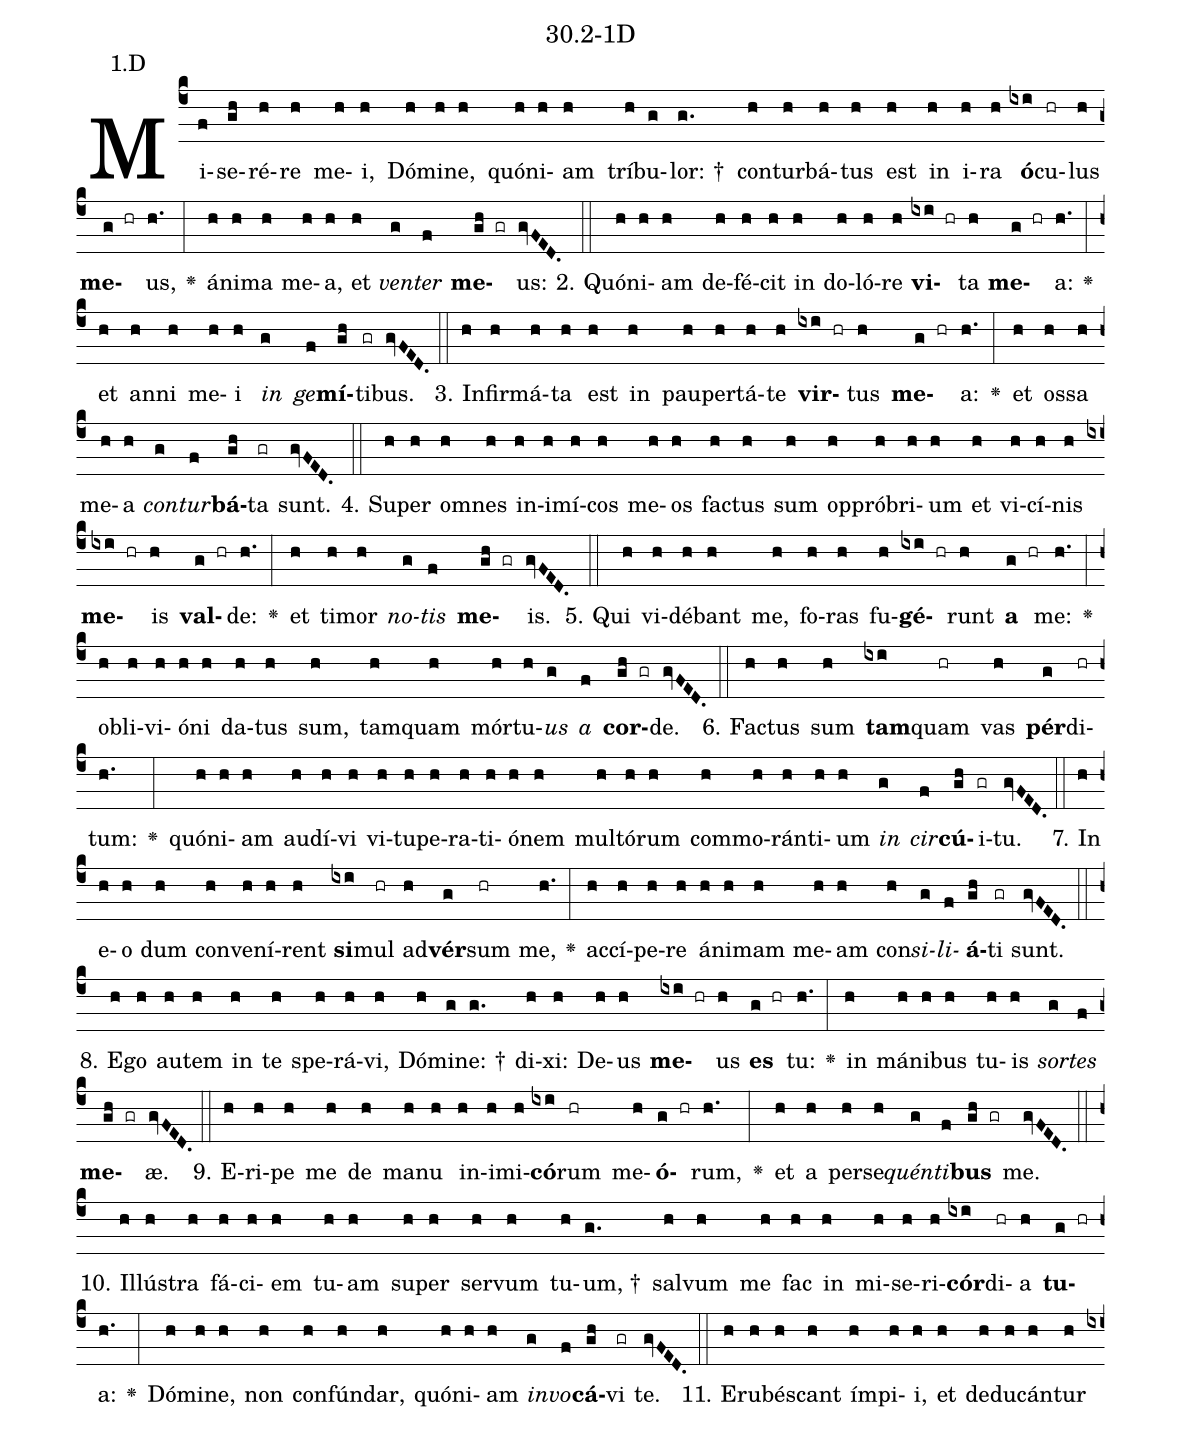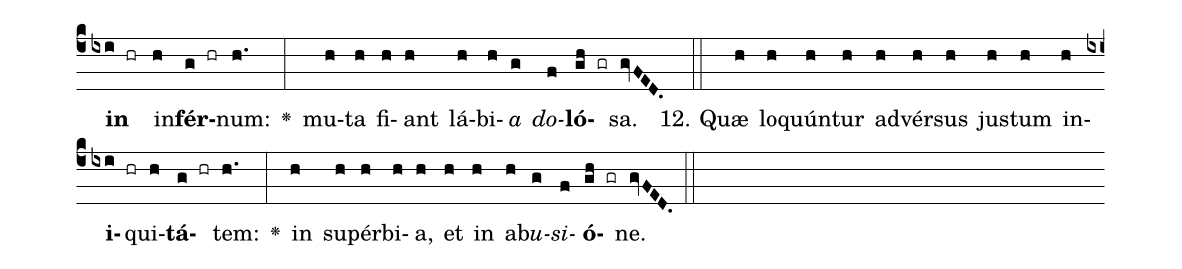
name: 30.2-1D;
annotation: 1.D;
%%
(c4)Mi(f)se(gh)ré(h)re(h) me(h)i,(h) Dó(h)mi(h)ne,(h) quón(h)i(h)am(h) trí(h)bu(g)lor: †(g.) con(h)tur(h)bá(h)tus(h) est(h) in(h) i(h)ra(h) <b>ó</b>(ixi)cu(hr)lus(h) <b>me</b>(g hr)us,(h.) <v>\greheightstar</v>(:) á(h)ni(h)ma(h) me(h)a,(h) et(h) <i>ven</i>(g)<i>ter</i>(f) <b>me</b>(gh gr)us:(gvFED.) (::)
2. Quón(h)i(h)am(h) de(h)fé(h)cit(h) in(h) do(h)ló(h)re(h) <b>vi</b>(ixi hr)ta(h) <b>me</b>(g hr)a:(h.) <v>\greheightstar</v>(:) et(h) an(h)ni(h) me(h)i(h) <i>in</i>(g) <i>ge</i>(f)<b>mí</b>(gh)ti(gr)bus.(gvFED.) (::)
3. In(h)fir(h)má(h)ta(h) est(h) in(h) pau(h)per(h)tá(h)te(h) <b>vir</b>(ixi hr)tus(h) <b>me</b>(g hr)a:(h.) <v>\greheightstar</v>(:) et(h) os(h)sa(h) me(h)a(h) <i>con</i>(g)<i>tur</i>(f)<b>bá</b>(gh)ta(gr) sunt.(gvFED.) (::)
4. Su(h)per(h) om(h)nes(h) in(h)i(h)mí(h)cos(h) me(h)os(h) fac(h)tus(h) sum(h) op(h)pró(h)bri(h)um(h) et(h) vi(h)cí(h)nis(h) <b>me</b>(ixi hr)is(h) <b>val</b>(g hr)de:(h.) <v>\greheightstar</v>(:) et(h) ti(h)mor(h) <i>no</i>(g)<i>tis</i>(f) <b>me</b>(gh gr)is.(gvFED.) (::)
5. Qui(h) vi(h)dé(h)bant(h) me,(h) fo(h)ras(h) fu(h)<b>gé</b>(ixi hr)runt(h) <b>a</b>(g hr) me:(h.) <v>\greheightstar</v>(:) ob(h)li(h)vi(h)ó(h)ni(h) da(h)tus(h) sum,(h) tam(h)quam(h) mór(h)tu(h)<i>us</i>(g) <i>a</i>(f) <b>cor</b>(gh gr)de.(gvFED.) (::)
6. Fac(h)tus(h) sum(h) <b>tam</b>(ixi)quam(hr) vas(h) <b>pér</b>(g)di(hr)tum:(h.) <v>\greheightstar</v>(:) quón(h)i(h)am(h) au(h)dí(h)vi(h) vi(h)tu(h)pe(h)ra(h)ti(h)ó(h)nem(h) mul(h)tó(h)rum(h) com(h)mo(h)rán(h)ti(h)um(h) <i>in</i>(g) <i>cir</i>(f)<b>cú</b>(gh)i(gr)tu.(gvFED.) (::)
7. In(h) e(h)o(h) dum(h) con(h)ve(h)ní(h)rent(h) <b>si</b>(ixi)mul(hr) ad(h)<b>vér</b>(g)sum(hr) me,(h.) <v>\greheightstar</v>(:) ac(h)cí(h)pe(h)re(h) á(h)ni(h)mam(h) me(h)am(h) con(h)<i>si</i>(g)<i>li</i>(f)<b>á</b>(gh)ti(gr) sunt.(gvFED.) (::)
8. E(h)go(h) au(h)tem(h) in(h) te(h) spe(h)rá(h)vi,(h) Dó(h)mi(g)ne: †(g.) di(h)xi:(h) De(h)us(h) <b>me</b>(ixi hr)us(h) <b>es</b>(g hr) tu:(h.) <v>\greheightstar</v>(:) in(h) má(h)ni(h)bus(h) tu(h)is(h) <i>sor</i>(g)<i>tes</i>(f) <b>me</b>(gh gr)æ.(gvFED.) (::)
9. E(h)ri(h)pe(h) me(h) de(h) ma(h)nu(h) in(h)i(h)mi(h)<b>có</b>(ixi)rum(hr) me(h)<b>ó</b>(g hr)rum,(h.) <v>\greheightstar</v>(:) et(h) a(h) per(h)se(h)<i>quén</i>(g)<i>ti</i>(f)<b>bus</b>(gh gr) me.(gvFED.) (::)
10. Il(h)lús(h)tra(h) fá(h)ci(h)em(h) tu(h)am(h) su(h)per(h) ser(h)vum(h) tu(h)um, †(g.) sal(h)vum(h) me(h) fac(h) in(h) mi(h)se(h)ri(h)<b>cór</b>(ixi)di(hr)a(h) <b>tu</b>(g hr)a:(h.) <v>\greheightstar</v>(:) Dó(h)mi(h)ne,(h) non(h) con(h)fún(h)dar,(h) quón(h)i(h)am(h) <i>in</i>(g)<i>vo</i>(f)<b>cá</b>(gh)vi(gr) te.(gvFED.) (::)
11. E(h)ru(h)bés(h)cant(h) ím(h)pi(h)i,(h) et(h) de(h)du(h)cán(h)tur(h) <b>in</b>(ixi hr) in(h)<b>fér</b>(g hr)num:(h.) <v>\greheightstar</v>(:) mu(h)ta(h) fi(h)ant(h) lá(h)bi(h)<i>a</i>(g) <i>do</i>(f)<b>ló</b>(gh gr)sa.(gvFED.) (::)
12. Quæ(h) lo(h)quún(h)tur(h) ad(h)vér(h)sus(h) jus(h)tum(h) in(h)<b>i</b>(ixi hr)qui(h)<b>tá</b>(g hr)tem:(h.) <v>\greheightstar</v>(:) in(h) su(h)pér(h)bi(h)a,(h) et(h) in(h) ab(h)<i>u</i>(g)<i>si</i>(f)<b>ó</b>(gh gr)ne.(gvFED.) (::)
